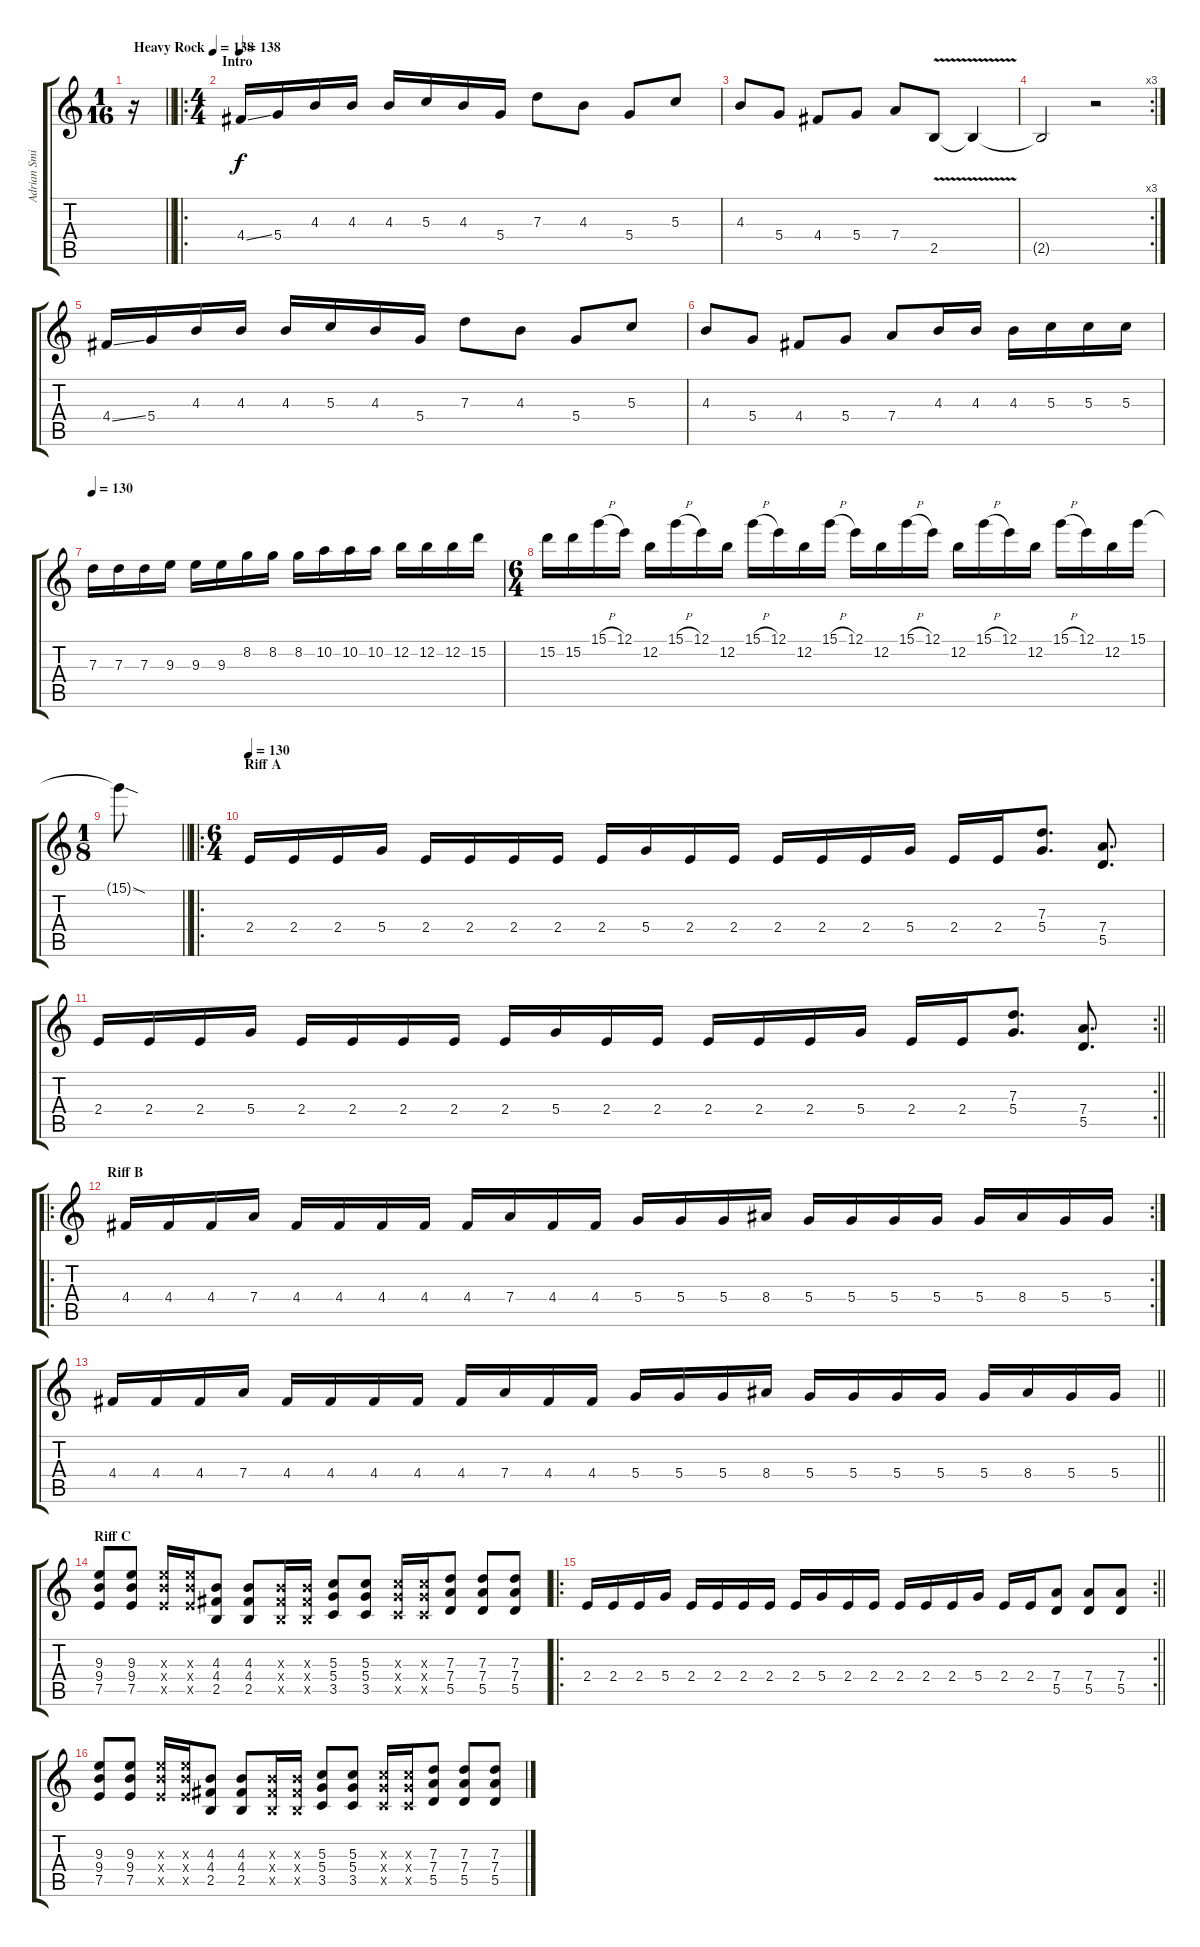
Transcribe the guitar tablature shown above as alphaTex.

\track ("Adrian Smith" "Adrian Smi") {instrument distortionguitar}
\staff {score tabs}
\tuning (E4 B3 G3 D3 A2 E2) {hide}
\ts (1 16)
\tempo (138 "Heavy Rock")
\clef g2
\barLineRight lightlight
\ks c
r.16{dy f instrument distortionguitar} |
\ro
\ts (4 4)
\section ("" "Intro")
\tempo 138
4.4{ss}.16 5.4.16 4.3.16 4.3.16 4.3.16 5.3.16 4.3.16 5.4.16 7.3.8 4.3.8 5.4.8 5.3.8 |
4.3.8 5.4.8 4.4.8 5.4.8 7.4.8 2.5{v}.8 2.5{t}.4 |
\rc 3
2.5{t}.2 r.2 |
4.4{ss}.16 5.4.16 4.3.16 4.3.16 4.3.16 5.3.16 4.3.16 5.4.16 7.3.8 4.3.8 5.4.8 5.3.8 |
4.3.8 5.4.8 4.4.8 5.4.8 7.4.8 4.3.16 4.3.16 4.3.16 5.3.16 5.3.16 5.3.16 |
\tempo 130
7.3.16 7.3.16 7.3.16 9.3.16 9.3.16 9.3.16 8.2.16 8.2.16 8.2.16 10.2.16 10.2.16 10.2.16 12.2.16 12.2.16 12.2.16 15.2.16 |
\ts (6 4)
15.2.16 15.2.16 15.1{h}.16 12.1.16 12.2.16 15.1{h}.16 12.1.16 12.2.16 15.1{h}.16 12.1.16 12.2.16 15.1{h}.16 12.1.16 12.2.16 15.1{h}.16 12.1.16 12.2.16 15.1{h}.16 12.1.16 12.2.16 15.1{h}.16 12.1.16 12.2.16 15.1.16 |
\ts (1 8)
\barLineRight lightlight
15.1{sod t}.8 |
\ro
\ts (6 4)
\section ("" "Riff A")
\tempo 130
2.4.16 2.4.16 2.4.16 5.4.16 2.4.16 2.4.16 2.4.16 2.4.16 2.4.16 5.4.16 2.4.16 2.4.16 2.4.16 2.4.16 2.4.16 5.4.16 2.4.16 2.4.16 (7.3 5.4).8{d} (7.4 5.5).8{d} |
\rc 2
\barLineRight lightlight
2.4.16 2.4.16 2.4.16 5.4.16 2.4.16 2.4.16 2.4.16 2.4.16 2.4.16 5.4.16 2.4.16 2.4.16 2.4.16 2.4.16 2.4.16 5.4.16 2.4.16 2.4.16 (7.3 5.4).8{d} (7.4 5.5).8{d} |
\ro
\rc 2
\section ("" "Riff B")
4.4.16 4.4.16 4.4.16 7.4.16 4.4.16 4.4.16 4.4.16 4.4.16 4.4.16 7.4.16 4.4.16 4.4.16 5.4.16 5.4.16 5.4.16 8.4.16 5.4.16 5.4.16 5.4.16 5.4.16 5.4.16 8.4.16 5.4.16 5.4.16 |
\barLineRight lightlight
4.4.16 4.4.16 4.4.16 7.4.16 4.4.16 4.4.16 4.4.16 4.4.16 4.4.16 7.4.16 4.4.16 4.4.16 5.4.16 5.4.16 5.4.16 8.4.16 5.4.16 5.4.16 5.4.16 5.4.16 5.4.16 8.4.16 5.4.16 5.4.16 |
\section ("" "Riff C")
(9.3 9.4 7.5).8 (9.3 9.4 7.5).8 (9.3{x} 9.4{x} 7.5{x}).16 (9.3{x} 9.4{x} 7.5{x}).16 (4.3 4.4 2.5).8 (4.3 4.4 2.5).8 (4.3{x} 4.4{x} 2.5{x}).16 (4.3{x} 4.4{x} 2.5{x}).16 (5.3 5.4 3.5).8 (5.3 5.4 3.5).8 (5.3{x} 5.4{x} 3.5{x}).16 (5.3{x} 5.4{x} 3.5{x}).16 (7.3 7.4 5.5).8 (7.3 7.4 5.5).8 (7.3 7.4 5.5).8 |
\ro
\rc 2
\barLineRight lightlight
2.4.16 2.4.16 2.4.16 5.4.16 2.4.16 2.4.16 2.4.16 2.4.16 2.4.16 5.4.16 2.4.16 2.4.16 2.4.16 2.4.16 2.4.16 5.4.16 2.4.16 2.4.16 (7.4 5.5).8 (7.4 5.5).8 (7.4 5.5).8 |
(9.3 9.4 7.5).8 (9.3 9.4 7.5).8 (9.3{x} 9.4{x} 7.5{x}).16 (9.3{x} 9.4{x} 7.5{x}).16 (4.3 4.4 2.5).8 (4.3 4.4 2.5).8 (4.3{x} 4.4{x} 2.5{x}).16 (4.3{x} 4.4{x} 2.5{x}).16 (5.3 5.4 3.5).8 (5.3 5.4 3.5).8 (5.3{x} 5.4{x} 3.5{x}).16 (5.3{x} 5.4{x} 3.5{x}).16 (7.3 7.4 5.5).8 (7.3 7.4 5.5).8 (7.3 7.4 5.5).8
